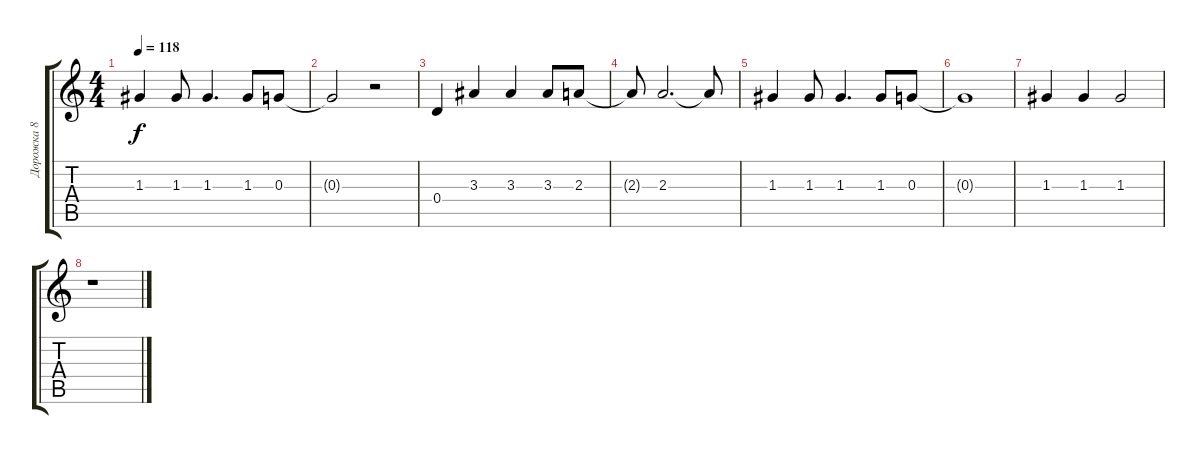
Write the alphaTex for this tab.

\track ("Дорожка 8" "Дорожка 8") {instrument guitarharmonics}
\staff {score tabs}
\tuning (E4 B3 G3 D3 A2 E2) {hide}
\ts (4 4)
\tempo 118
\clef g2
\ks c
1.3.4{dy f} 1.3.8 1.3.4{d} 1.3.8 0.3.8 |
0.3{t}.2 r.2 |
0.4.4 3.3.4 3.3.4 3.3.8 2.3.8 |
2.3{t}.8 2.3.2{d} 2.3{t}.8 |
1.3.4 1.3.8 1.3.4{d} 1.3.8 0.3.8 |
0.3{t}.1 |
1.3.4 1.3.4 1.3.2 |
r.1
